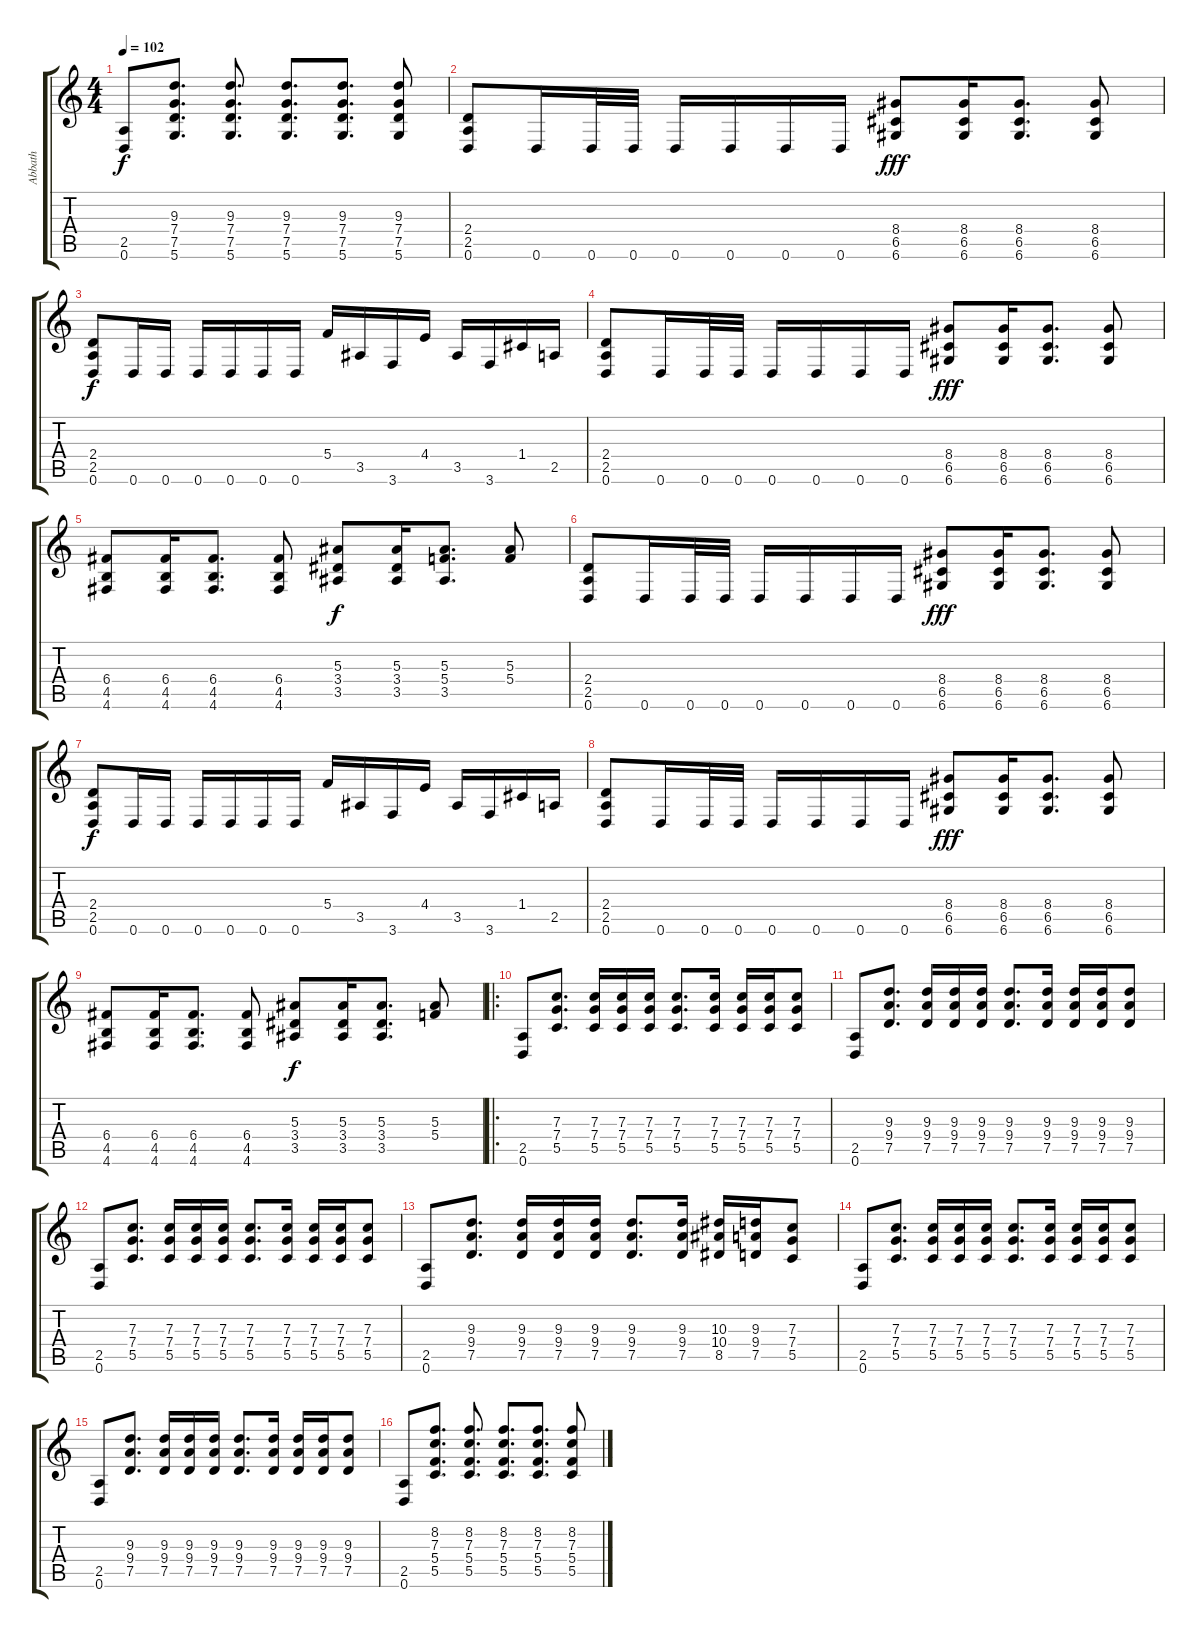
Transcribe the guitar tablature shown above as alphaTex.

\track ("Abbath" "Abbath") {instrument distortionguitar}
\staff {score tabs}
\tuning (D4 A3 F3 C3 G2 D2) {hide}
\ts (4 4)
\tempo 102
\clef g2
\ks c
(2.5 0.6).8{dy f} (9.3 7.4 7.5 5.6).8{d} (9.3 7.4 7.5 5.6).8{d} (9.3 7.4 7.5 5.6).8{d} (9.3 7.4 7.5 5.6).8{d} (9.3 7.4 7.5 5.6).8 |
(2.4 2.5 0.6).8 0.6.16 0.6.32 0.6.32 0.6.16 0.6.16 0.6.16 0.6.16 (8.4 6.5 6.6).8{dy fff} (8.4 6.5 6.6).16 (8.4 6.5 6.6).8{d} (8.4 6.5 6.6).8 |
(2.4 2.5 0.6).8{dy f} 0.6.16 0.6.16 0.6.16 0.6.16 0.6.16 0.6.16 5.4.16 3.5.16 3.6.16 4.4.16 3.5.16 3.6.16 1.4.16 2.5.16 |
(2.4 2.5 0.6).8 0.6.16 0.6.32 0.6.32 0.6.16 0.6.16 0.6.16 0.6.16 (8.4 6.5 6.6).8{dy fff} (8.4 6.5 6.6).16 (8.4 6.5 6.6).8{d} (8.4 6.5 6.6).8 |
(6.4 4.5 4.6).8 (6.4 4.5 4.6).16 (6.4 4.5 4.6).8{d} (6.4 4.5 4.6).8 (5.3 3.4 3.5).8{dy f} (5.3 3.4 3.5).16 (5.3 5.4 3.5).8{d} (5.3 5.4).8{instrument guitarharmonics} |
(2.4 2.5 0.6).8{instrument distortionguitar} 0.6.16 0.6.32 0.6.32 0.6.16 0.6.16 0.6.16 0.6.16 (8.4 6.5 6.6).8{dy fff} (8.4 6.5 6.6).16 (8.4 6.5 6.6).8{d} (8.4 6.5 6.6).8 |
(2.4 2.5 0.6).8{dy f} 0.6.16 0.6.16 0.6.16 0.6.16 0.6.16 0.6.16 5.4.16 3.5.16 3.6.16 4.4.16 3.5.16 3.6.16 1.4.16 2.5.16 |
(2.4 2.5 0.6).8 0.6.16 0.6.32 0.6.32 0.6.16 0.6.16 0.6.16 0.6.16 (8.4 6.5 6.6).8{dy fff} (8.4 6.5 6.6).16 (8.4 6.5 6.6).8{d} (8.4 6.5 6.6).8 |
(6.4 4.5 4.6).8 (6.4 4.5 4.6).16 (6.4 4.5 4.6).8{d} (6.4 4.5 4.6).8 (5.3 3.4 3.5).8{dy f} (5.3 3.4 3.5).16 (5.3 3.4 3.5).8{d} (5.3 5.4).8{instrument guitarharmonics} |
\ro
(2.5 0.6).8{instrument distortionguitar} (7.3 7.4 5.5).8{d} (7.3 7.4 5.5).16 (7.3 7.4 5.5).16 (7.3 7.4 5.5).16 (7.3 7.4 5.5).8{d} (7.3 7.4 5.5).16 (7.3 7.4 5.5).16 (7.3 7.4 5.5).16 (7.3 7.4 5.5).8 |
(2.5 0.6).8 (9.3 9.4 7.5).8{d} (9.3 9.4 7.5).16 (9.3 9.4 7.5).16 (9.3 9.4 7.5).16 (9.3 9.4 7.5).8{d} (9.3 9.4 7.5).16 (9.3 9.4 7.5).16 (9.3 9.4 7.5).16 (9.3 9.4 7.5).8 |
(2.5 0.6).8 (7.3 7.4 5.5).8{d} (7.3 7.4 5.5).16 (7.3 7.4 5.5).16 (7.3 7.4 5.5).16 (7.3 7.4 5.5).8{d} (7.3 7.4 5.5).16 (7.3 7.4 5.5).16 (7.3 7.4 5.5).16 (7.3 7.4 5.5).8 |
(2.5 0.6).8 (9.3 9.4 7.5).8{d} (9.3 9.4 7.5).16 (9.3 9.4 7.5).16 (9.3 9.4 7.5).16 (9.3 9.4 7.5).8{d} (9.3 9.4 7.5).16 (10.3 10.4 8.5).16 (9.3 9.4 7.5).16 (7.3 7.4 5.5).8 |
(2.5 0.6).8 (7.3 7.4 5.5).8{d} (7.3 7.4 5.5).16 (7.3 7.4 5.5).16 (7.3 7.4 5.5).16 (7.3 7.4 5.5).8{d} (7.3 7.4 5.5).16 (7.3 7.4 5.5).16 (7.3 7.4 5.5).16 (7.3 7.4 5.5).8 |
(2.5 0.6).8 (9.3 9.4 7.5).8{d} (9.3 9.4 7.5).16 (9.3 9.4 7.5).16 (9.3 9.4 7.5).16 (9.3 9.4 7.5).8{d} (9.3 9.4 7.5).16 (9.3 9.4 7.5).16 (9.3 9.4 7.5).16 (9.3 9.4 7.5).8 |
(2.5 0.6).8 (8.2 7.3 5.4 5.5).8{d} (8.2 7.3 5.4 5.5).8{d} (8.2 7.3 5.4 5.5).8{d} (8.2 7.3 5.4 5.5).8{d} (8.2 7.3 5.4 5.5).8
